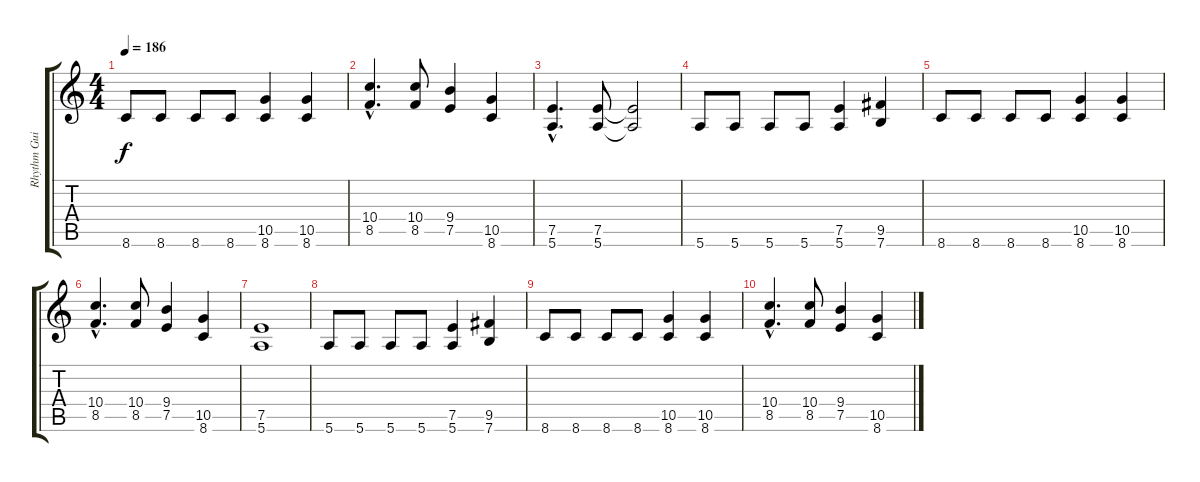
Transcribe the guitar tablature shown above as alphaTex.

\track ("Rhythm Guitar" "Rhythm Gui") {instrument overdrivenguitar}
\staff {score tabs}
\tuning (E4 B3 G3 D3 A2 E2) {hide}
\ts (4 4)
\tempo 186
\clef g2
\ks c
8.6.8{dy f} 8.6.8 8.6.8 8.6.8 (10.5 8.6).4 (10.5 8.6).4 |
(10.4{hac} 8.5{hac}).4{d} (10.4 8.5).8 (9.4 7.5).4 (10.5 8.6).4 |
(7.5{hac} 5.6{hac}).4{d} (7.5 5.6).8 (7.5{t} 5.6{t}).2 |
5.6.8 5.6.8 5.6.8 5.6.8 (7.5 5.6).4 (9.5 7.6).4 |
8.6.8 8.6.8 8.6.8 8.6.8 (10.5 8.6).4 (10.5 8.6).4 |
(10.4{hac} 8.5{hac}).4{d} (10.4 8.5).8 (9.4 7.5).4 (10.5 8.6).4 |
(7.5 5.6).1{volume 7} |
5.6.8 5.6.8 5.6.8 5.6.8 (7.5 5.6).4 (9.5 7.6).4 |
8.6.8{volume 0} 8.6.8 8.6.8 8.6.8 (10.5 8.6).4 (10.5 8.6).4 |
(10.4{hac} 8.5{hac}).4{d} (10.4 8.5).8 (9.4 7.5).4 (10.5 8.6).4
